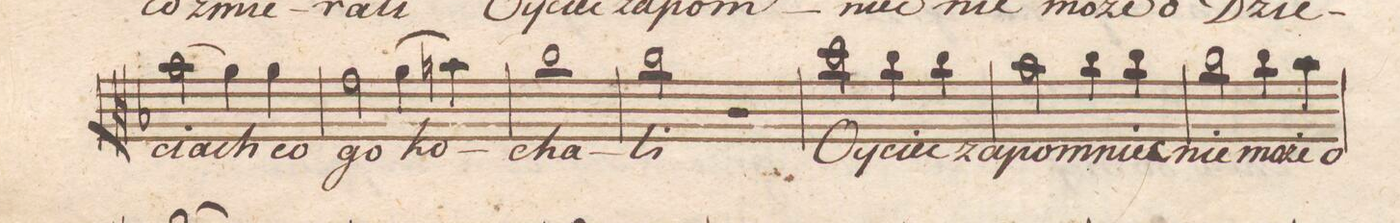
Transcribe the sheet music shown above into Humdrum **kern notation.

**kern	**text	**dynam
*I"Alto.	*	*
*clefC3	*	*
*k[b-]	*	*
*met(c|)	*	*
*M2/2	*	*
(2b-\	-ciach	.
4a\)	.	.
4a\	co	.
=55	=55	=55
2g\	go	.
(4a\	ko-	.
4bn\)	.	.
=56	=56	=56
1cc\	-cha-	.
=57	=57	=57
2cc\	-li	.
2r	.	.
=58	=58	=58
2dd\	Oy-	.
4cc\	-ciec	.
4cc\	za-	.
=59	=59	=59
2b-\	-pom-	.
4cc\	-niec	.
4cc\	.	.
=60	=60	=60
2cc\	nie	.
4cc\	może	.
4cc\	o	.
=61	=61	=61
*-	*-	*-
